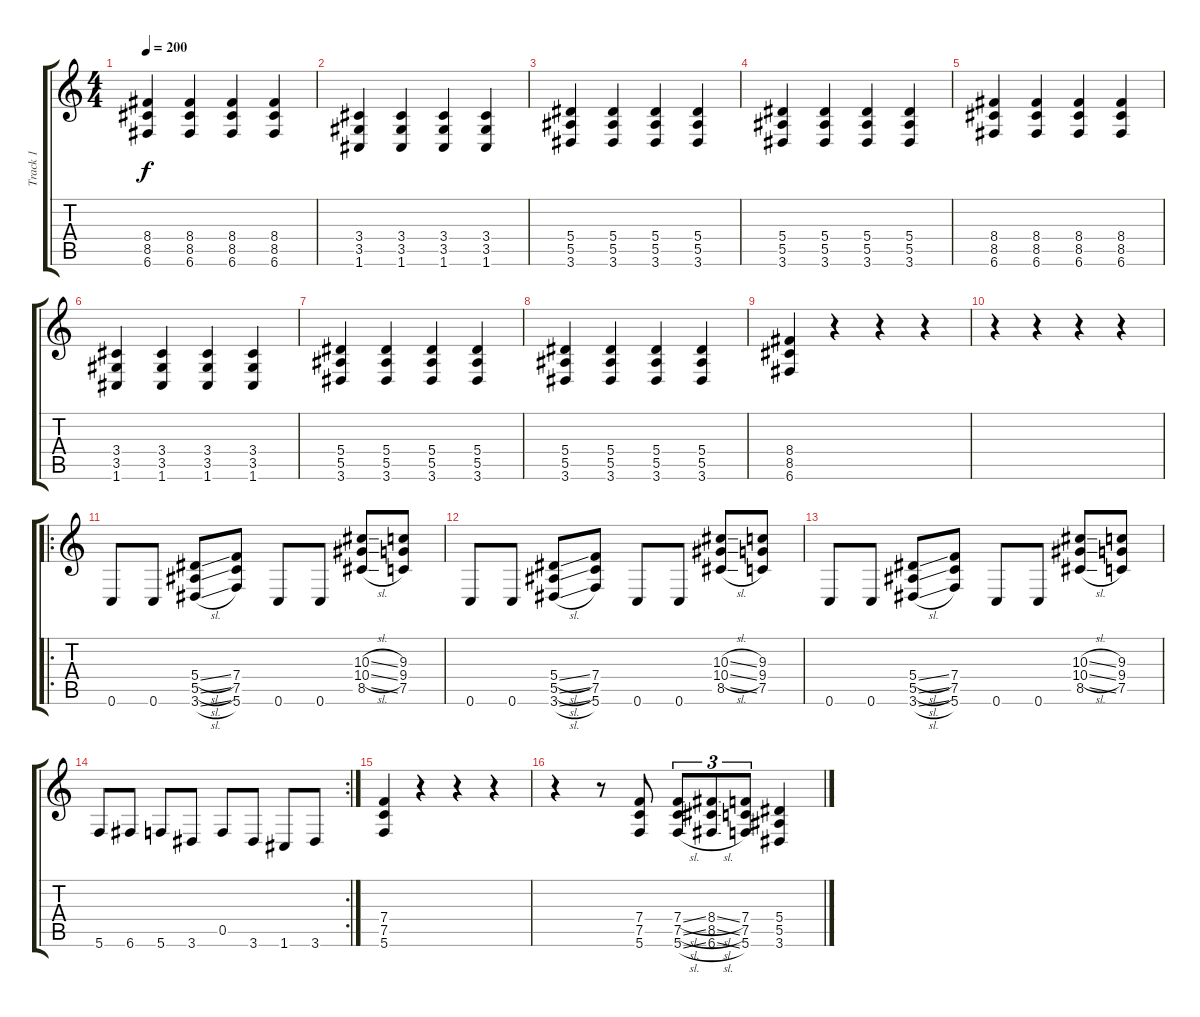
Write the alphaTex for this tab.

\track ("Track 1" "Track 1") {instrument distortionguitar}
\staff {score tabs}
\tuning (C4 G3 Eb3 Bb2 F2 C2) {hide}
\ts (4 4)
\tempo 200
\clef g2
\ks c
(8.4 8.5 6.6).4{dy f} (8.4 8.5 6.6).4 (8.4 8.5 6.6).4 (8.4 8.5 6.6).4 |
(3.4 3.5 1.6).4 (3.4 3.5 1.6).4 (3.4 3.5 1.6).4 (3.4 3.5 1.6).4 |
(5.4 5.5 3.6).4 (5.4 5.5 3.6).4 (5.4 5.5 3.6).4 (5.4 5.5 3.6).4 |
(5.4 5.5 3.6).4 (5.4 5.5 3.6).4 (5.4 5.5 3.6).4 (5.4 5.5 3.6).4 |
(8.4 8.5 6.6).4 (8.4 8.5 6.6).4 (8.4 8.5 6.6).4 (8.4 8.5 6.6).4 |
(3.4 3.5 1.6).4 (3.4 3.5 1.6).4 (3.4 3.5 1.6).4 (3.4 3.5 1.6).4 |
(5.4 5.5 3.6).4 (5.4 5.5 3.6).4 (5.4 5.5 3.6).4 (5.4 5.5 3.6).4 |
(5.4 5.5 3.6).4 (5.4 5.5 3.6).4 (5.4 5.5 3.6).4 (5.4 5.5 3.6).4 |
(8.4 8.5 6.6).4 r.4 r.4 r.4 |
r.4 r.4 r.4 r.4 |
\ro
0.6.8 0.6.8 (5.4{sl} 5.5{sl} 3.6{sl}).8 (7.4 7.5 5.6).8 0.6.8 0.6.8 (10.3{sl} 10.4{sl} 8.5{sl}).8 (9.3 9.4 7.5).8 |
0.6.8 0.6.8 (5.4{sl} 5.5{sl} 3.6{sl}).8 (7.4 7.5 5.6).8 0.6.8 0.6.8 (10.3{sl} 10.4{sl} 8.5{sl}).8 (9.3 9.4 7.5).8 |
0.6.8 0.6.8 (5.4{sl} 5.5{sl} 3.6{sl}).8 (7.4 7.5 5.6).8 0.6.8 0.6.8 (10.3{sl} 10.4{sl} 8.5{sl}).8 (9.3 9.4 7.5).8 |
\rc 2
5.6.8 6.6.8 5.6.8 3.6.8 0.5.8 3.6.8 1.6.8 3.6.8 |
(7.4 7.5 5.6).4 r.4 r.4 r.4 |
r.4 r.8 (7.4 7.5 5.6).8 (7.4{sl} 7.5{sl} 5.6{sl}).8{tu (3 2)} (8.4{sl} 8.5{sl} 6.6{sl}).8{tu (3 2)} (7.4 7.5 5.6).8{tu (3 2)} (5.4 5.5 3.6).4
